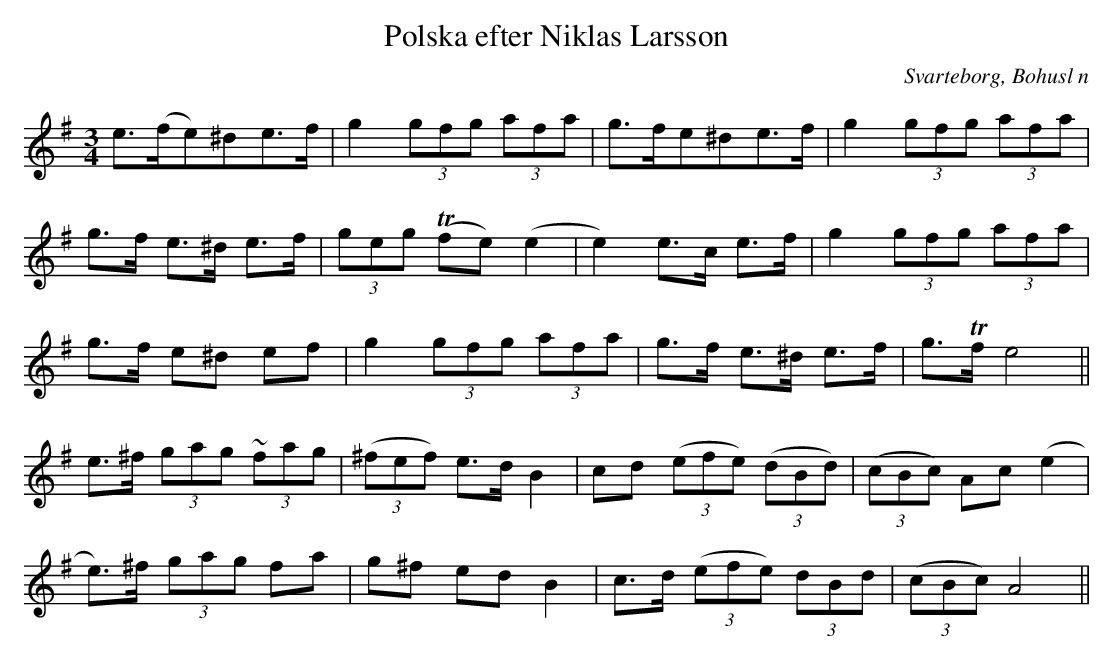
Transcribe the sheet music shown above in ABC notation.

X:1
T:Polska efter Niklas Larsson
O:Svarteborg, Bohusl n
M:3/4
L:1/8
K:G
e>(fe)^de>f|g2 (3gfg (3afa|g>fe^de>f|g2 (3gfg (3afa|
g>f e>^d e>f|(3geg (Tfe) (e2|e2) e>c e>f|g2 (3gfg (3afa|
g>f e^d ef|g2 (3gfg (3afa|g>f e>^d e>f|g>Tf e4||
e>^f (3gag (3~fag|((3^fef) e>d B2|cd ((3efe) ((3dBd)|((3cBc) Ac (e2|
e)>^f (3gag fa|g^f ed B2|c>d ((3efe) (3dBd|((3cBc) A4||
